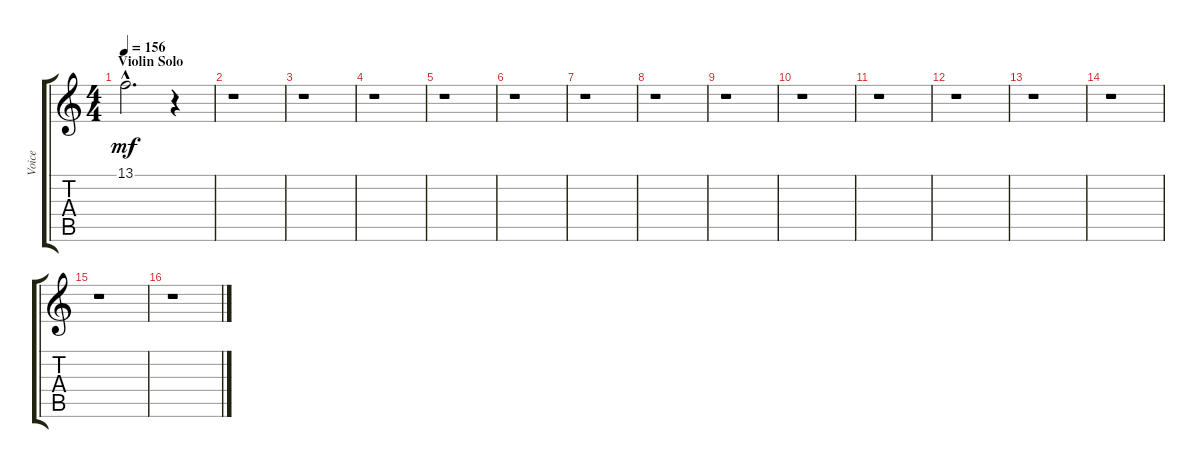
\track ("Voice" "Voice") {instrument lead1square}
\staff {score tabs}
\tuning (E4 B3 G3 D3 A2 E2) {hide}
\ts (4 4)
\section ("" "Violin Solo")
\tempo 156
\clef g2
\ks c
13.1{hac}.2{d dy mf} r.4 |
r.1 |
r.1 |
r.1 |
r.1 |
r.1 |
r.1 |
r.1 |
r.1 |
\section ("" "")
r.1 |
r.1 |
r.1 |
r.1 |
r.1 |
r.1 |
r.1
